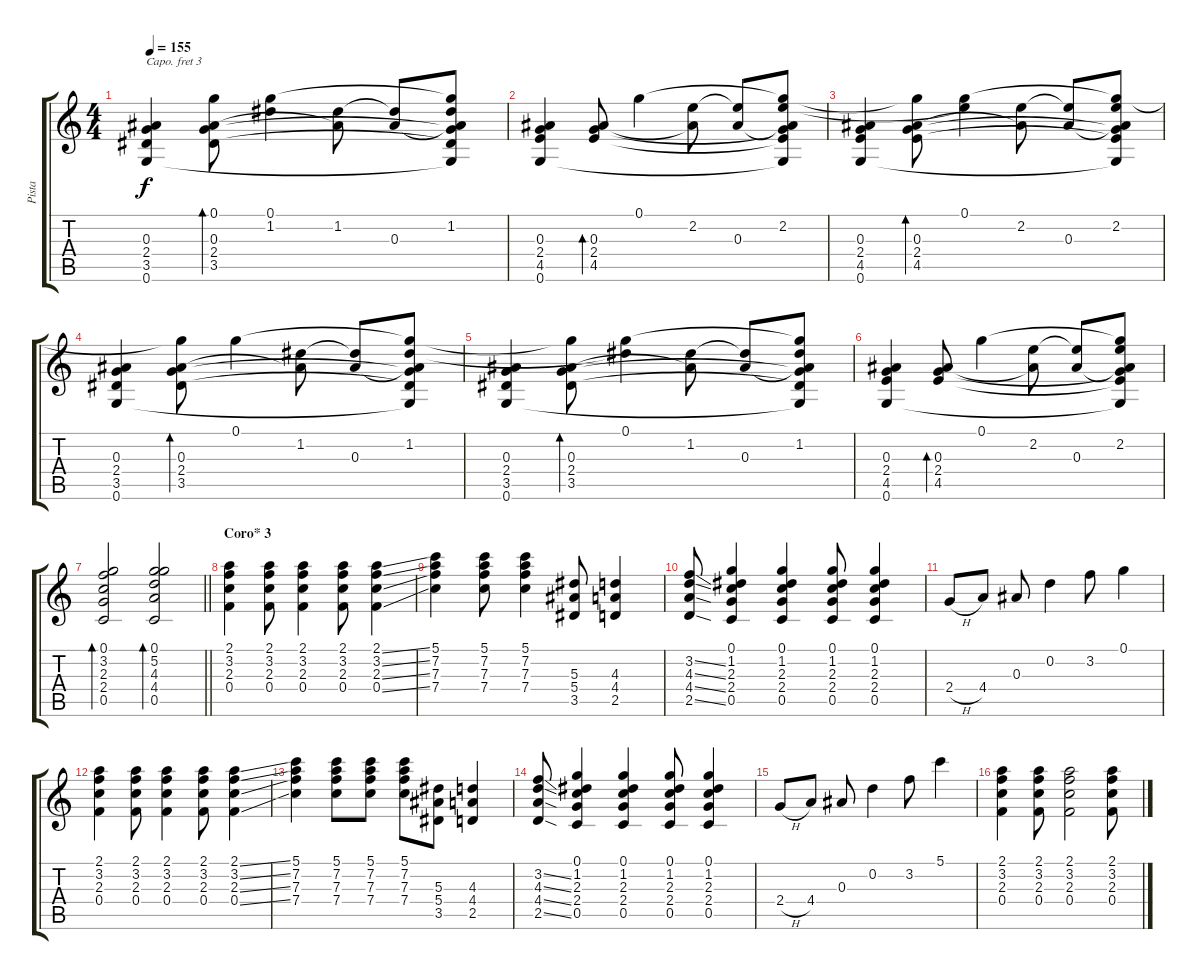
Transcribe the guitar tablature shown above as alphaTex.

\track ("Pista" "Pista") {instrument acousticguitarsteel}
\staff {score tabs}
\capo 3
\tuning (E4 B3 G3 D3 A2 E2) {hide}
\ts (4 4)
\tempo 155
\clef g2
\ks c
(0.3 2.4 3.5 0.6).4{dy f} (0.1{t} 0.3 2.4 3.5).8{bd 240} (0.1 1.2{t}).4 (1.2 0.3{t}).8 (1.2{t} 0.3).8 (0.1{t} 1.2 0.3{t} 2.4{t} 3.5{t} 0.6{t}).8 |
(0.3 2.4 4.5 0.6).4 (0.3 2.4 4.5).8{bd 240} 0.1.4 (2.2 0.3{t}).8 (2.2{t} 0.3).8 (0.1{t} 2.2 0.3{t} 2.4{t} 4.5{t} 0.6{t}).8 |
(0.3 2.4 4.5 0.6).4 (0.1{t} 0.3 2.4 4.5).8{bd 240} (0.1 2.2{t}).4 (2.2 0.3{t}).8 (2.2{t} 0.3).8 (0.1{t} 2.2 0.3{t} 2.4{t} 4.5{t} 0.6{t}).8 |
(0.3 2.4 3.5 0.6).4 (0.1{t} 0.3 2.4 3.5).8{bd 240} 0.1.4 (1.2 0.3{t}).8 (1.2{t} 0.3).8 (0.1{t} 1.2 0.3{t} 2.4{t} 3.5{t} 0.6{t}).8 |
(0.3 2.4 3.5 0.6).4 (0.1{t} 0.3 2.4 3.5).8{bd 240} (0.1 1.2{t}).4 (1.2 0.3{t}).8 (1.2{t} 0.3).8 (0.1{t} 1.2 0.3{t} 2.4{t} 3.5{t} 0.6{t}).8 |
(0.3 2.4 4.5 0.6).4 (0.3 2.4 4.5).8{bd 240} 0.1.4 (2.2 0.3{t}).8 (2.2{t} 0.3).8 (0.1{t} 2.2 0.3{t} 2.4{t} 4.5{t} 0.6{t}).8 |
\barLineRight lightlight
(0.1 3.2 2.3 2.4 0.5).2{bd 120} (0.1 5.2 4.3 4.4 0.5).2{bd 120} |
\section ("" "Coro* 3")
(2.1 3.2 2.3 0.4).4 (2.1 3.2 2.3 0.4).8 (2.1 3.2 2.3 0.4).4 (2.1 3.2 2.3 0.4).8 (2.1{ss} 3.2{ss} 2.3{ss} 0.4{ss}).4 |
(5.1 7.2 7.3 7.4).4 (5.1 7.2 7.3 7.4).8 (5.1 7.2 7.3 7.4).4 (5.3 5.4 3.5).8 (4.3 4.4 2.5).4 |
(3.2{ss} 4.3{ss} 4.4{ss} 2.5{ss}).8 (0.1 1.2 2.3 2.4 0.5).4 (0.1 1.2 2.3 2.4 0.5).4 (0.1 1.2 2.3 2.4 0.5).8 (0.1 1.2 2.3 2.4 0.5).4 |
2.4{h}.8 4.4.8 0.3.8 0.2.4 3.2.8 0.1.4 |
(2.1 3.2 2.3 0.4).4 (2.1 3.2 2.3 0.4).8 (2.1 3.2 2.3 0.4).4 (2.1 3.2 2.3 0.4).8 (2.1{ss} 3.2{ss} 2.3{ss} 0.4{ss}).4 |
(5.1 7.2 7.3 7.4).4 (5.1 7.2 7.3 7.4).8 (5.1 7.2 7.3 7.4).8 (5.1 7.2 7.3 7.4).8 (5.3 5.4 3.5).8 (4.3 4.4 2.5).4 |
(3.2{ss} 4.3{ss} 4.4{ss} 2.5{ss}).8 (0.1 1.2 2.3 2.4 0.5).4 (0.1 1.2 2.3 2.4 0.5).4 (0.1 1.2 2.3 2.4 0.5).8 (0.1 1.2 2.3 2.4 0.5).4 |
2.4{h}.8 4.4.8 0.3.8 0.2.4 3.2.8 5.1.4 |
(2.1 3.2 2.3 0.4).4 (2.1 3.2 2.3 0.4).8 (2.1 3.2 2.3 0.4).2 (2.1{ss} 3.2{ss} 2.3{ss} 0.4{ss}).8
